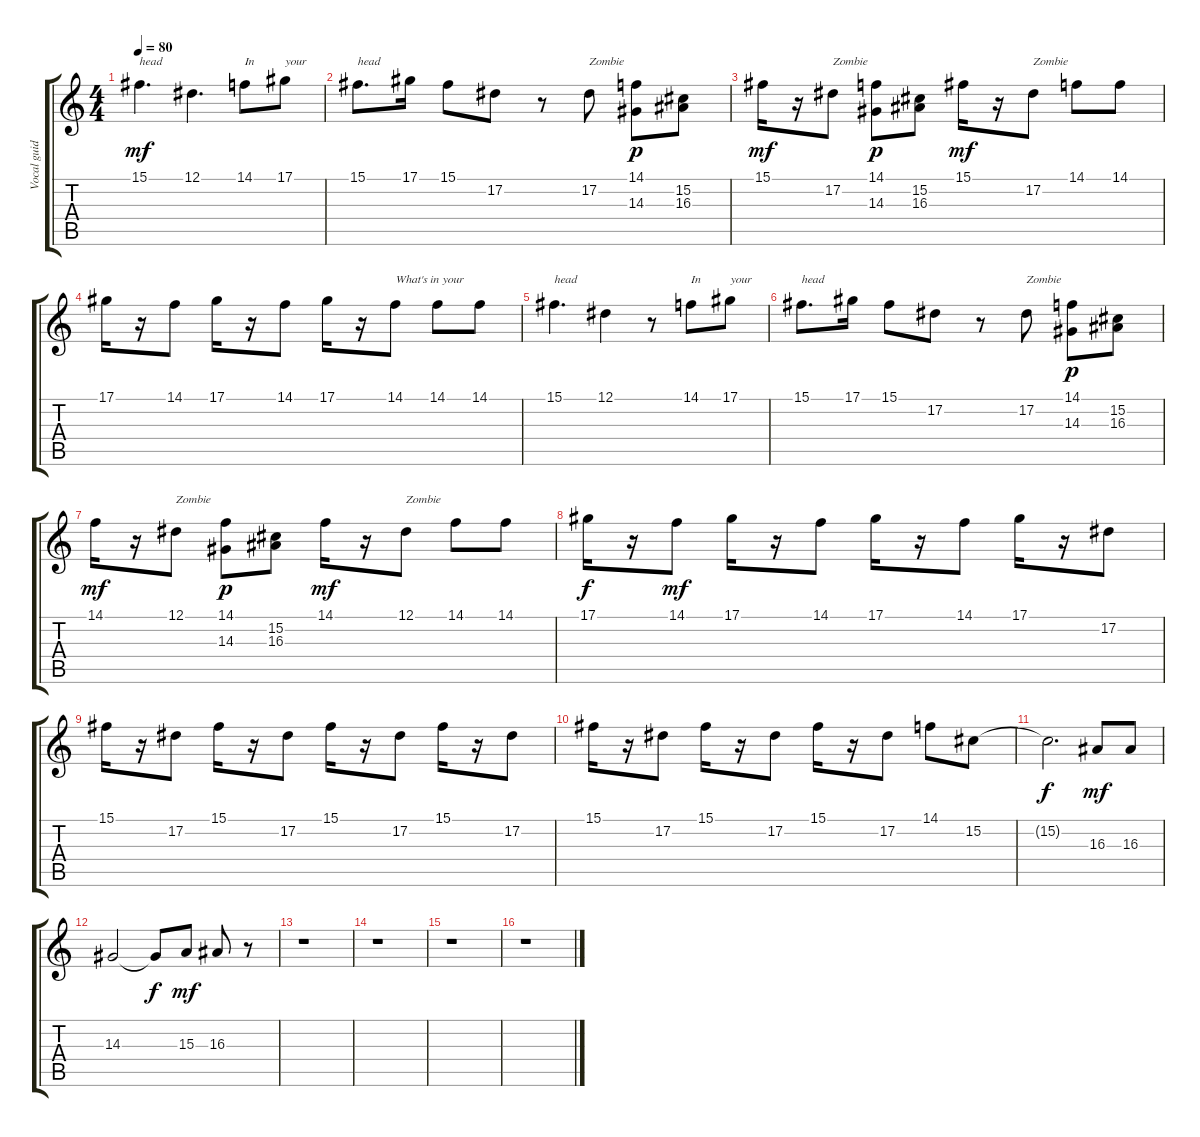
\track ("Vocal guide" "Vocal guid") {instrument synthvoice}
\staff {score tabs}
\tuning (Eb4 Bb3 Gb3 Db3 Ab2 Eb2) {hide}
\ts (4 4)
\tempo 80
\clef g2
\ks c
15.1.4{d txt "head" dy mf} 12.1.4{d} 14.1.8{txt "In"} 17.1.8{txt "your"} |
15.1.8{d txt "head"} 17.1.16 15.1.8 17.2.8 r.8 17.2.8{txt "Zombie"} (14.1 14.3).8{dy p} (15.2 16.3).8 |
15.1.16{dy mf} r.16 17.2.8{txt "Zombie"} (14.1 14.3).8{dy p} (15.2 16.3).8 15.1.16{dy mf} r.16 17.2.8{txt "Zombie"} 14.1.8 14.1.8 |
17.1.16 r.16 14.1.8 17.1.16 r.16 14.1.8 17.1.16 r.16 14.1.8{txt "What's in your"} 14.1.8 14.1.8 |
15.1.4{d txt "head"} 12.1.4 r.8 14.1.8{txt "In"} 17.1.8{txt "your"} |
15.1.8{d txt "head"} 17.1.16 15.1.8 17.2.8 r.8 17.2.8{txt "Zombie"} (14.1 14.3).8{dy p} (15.2 16.3).8 |
14.1.16{dy mf} r.16 12.1.8{txt "Zombie"} (14.1 14.3).8{dy p} (15.2 16.3).8 14.1.16{dy mf} r.16 12.1.8{txt "Zombie"} 14.1.8 14.1.8 |
17.1.16{dy f} r.16 14.1.8{dy mf} 17.1.16 r.16 14.1.8 17.1.16 r.16 14.1.8 17.1.16 r.16 17.2.8 |
15.1.16 r.16 17.2.8 15.1.16 r.16 17.2.8 15.1.16 r.16 17.2.8 15.1.16 r.16 17.2.8 |
15.1.16 r.16 17.2.8 15.1.16 r.16 17.2.8 15.1.16 r.16 17.2.8 14.1.8 15.2.8 |
15.2{t}.2{d dy f} 16.3.8{dy mf} 16.3.8 |
14.3.2 14.3{t}.8{dy f} 15.3.8{dy mf} 16.3.8 r.8 |
r.1 |
r.1 |
r.1 |
r.1
